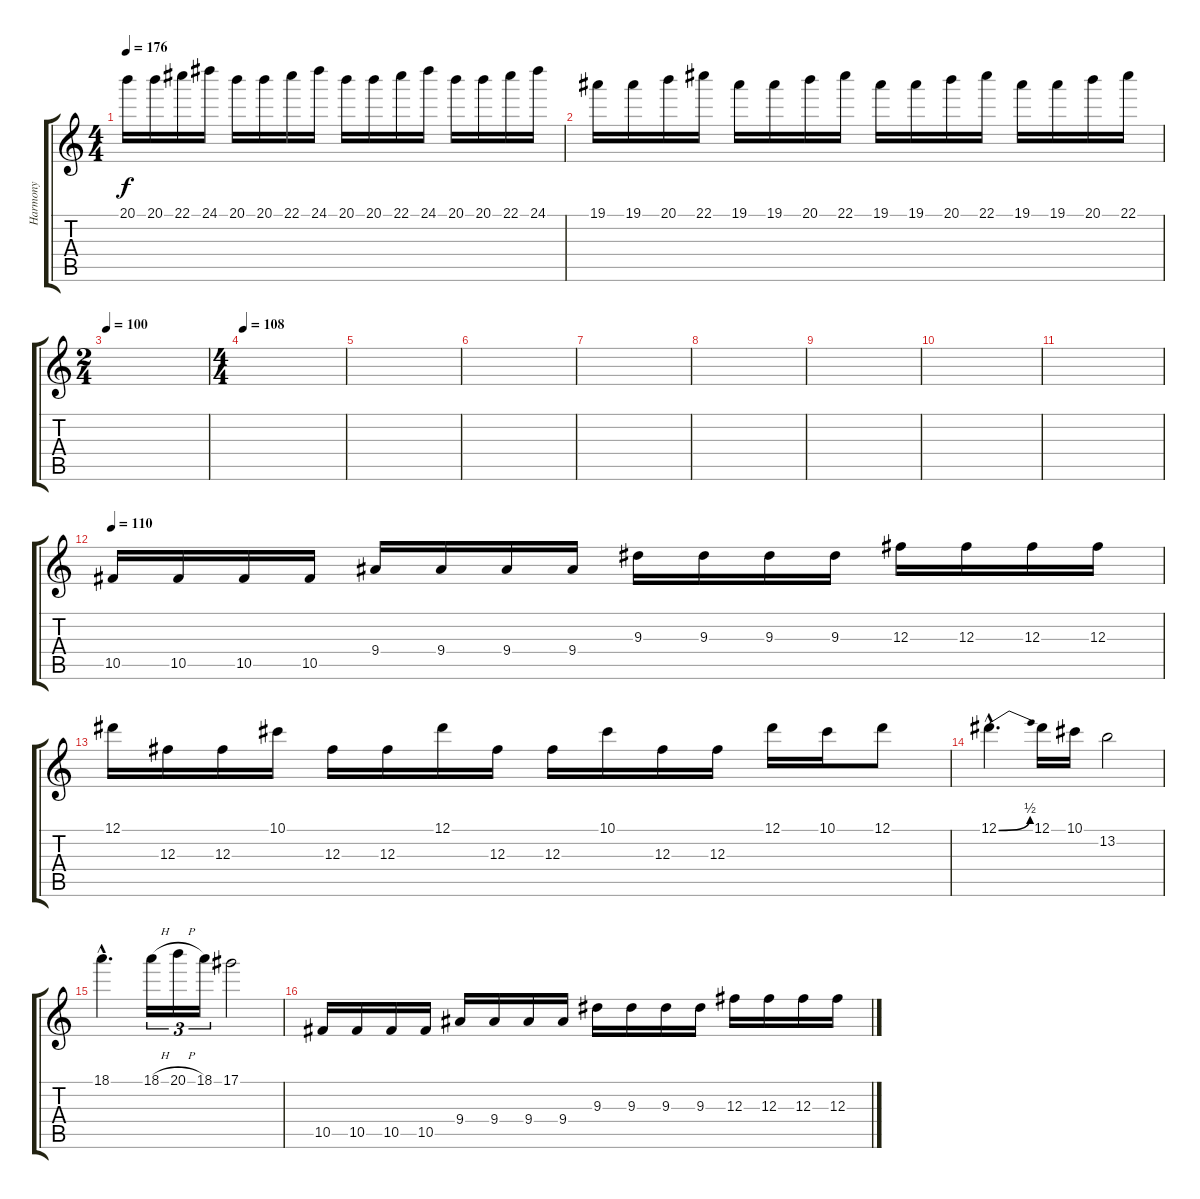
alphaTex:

\track ("Harmony" "Harmony") {instrument distortionguitar}
\staff {score tabs}
\tuning (Eb4 Bb3 Gb3 Db3 Ab2 Eb2) {hide}
\ts (4 4)
\tempo 176
\clef g2
\ks c
20.1.16{dy f} 20.1.16 22.1.16 24.1.16 20.1.16 20.1.16 22.1.16 24.1.16 20.1.16 20.1.16 22.1.16 24.1.16 20.1.16 20.1.16 22.1.16 24.1.16 |
19.1.16 19.1.16 20.1.16 22.1.16 19.1.16 19.1.16 20.1.16 22.1.16 19.1.16 19.1.16 20.1.16 22.1.16 19.1.16 19.1.16 20.1.16 22.1.16 |
\ts (2 4)
\tempo 100
|
\ts (4 4)
\tempo 108
|
|
|
|
|
|
|
|
\tempo 110
10.5.16 10.5.16 10.5.16 10.5.16 9.4.16 9.4.16 9.4.16 9.4.16 9.3.16 9.3.16 9.3.16 9.3.16 12.3.16 12.3.16 12.3.16 12.3.16 |
12.1.16 12.3.16 12.3.16 10.1.16 12.3.16 12.3.16 12.1.16 12.3.16 12.3.16 10.1.16 12.3.16 12.3.16 12.1.16 10.1.16 12.1.8 |
12.1{be (bend 0 0 60 2) hac}.4{d} 12.1.16 10.1.16 13.2.2 |
18.1{hac}.4{d} 18.1{h}.16{tu (3 2)} 20.1{h}.16{tu (3 2)} 18.1.16{tu (3 2)} 17.1.2 |
10.5.16 10.5.16 10.5.16 10.5.16 9.4.16 9.4.16 9.4.16 9.4.16 9.3.16 9.3.16 9.3.16 9.3.16 12.3.16 12.3.16 12.3.16 12.3.16
